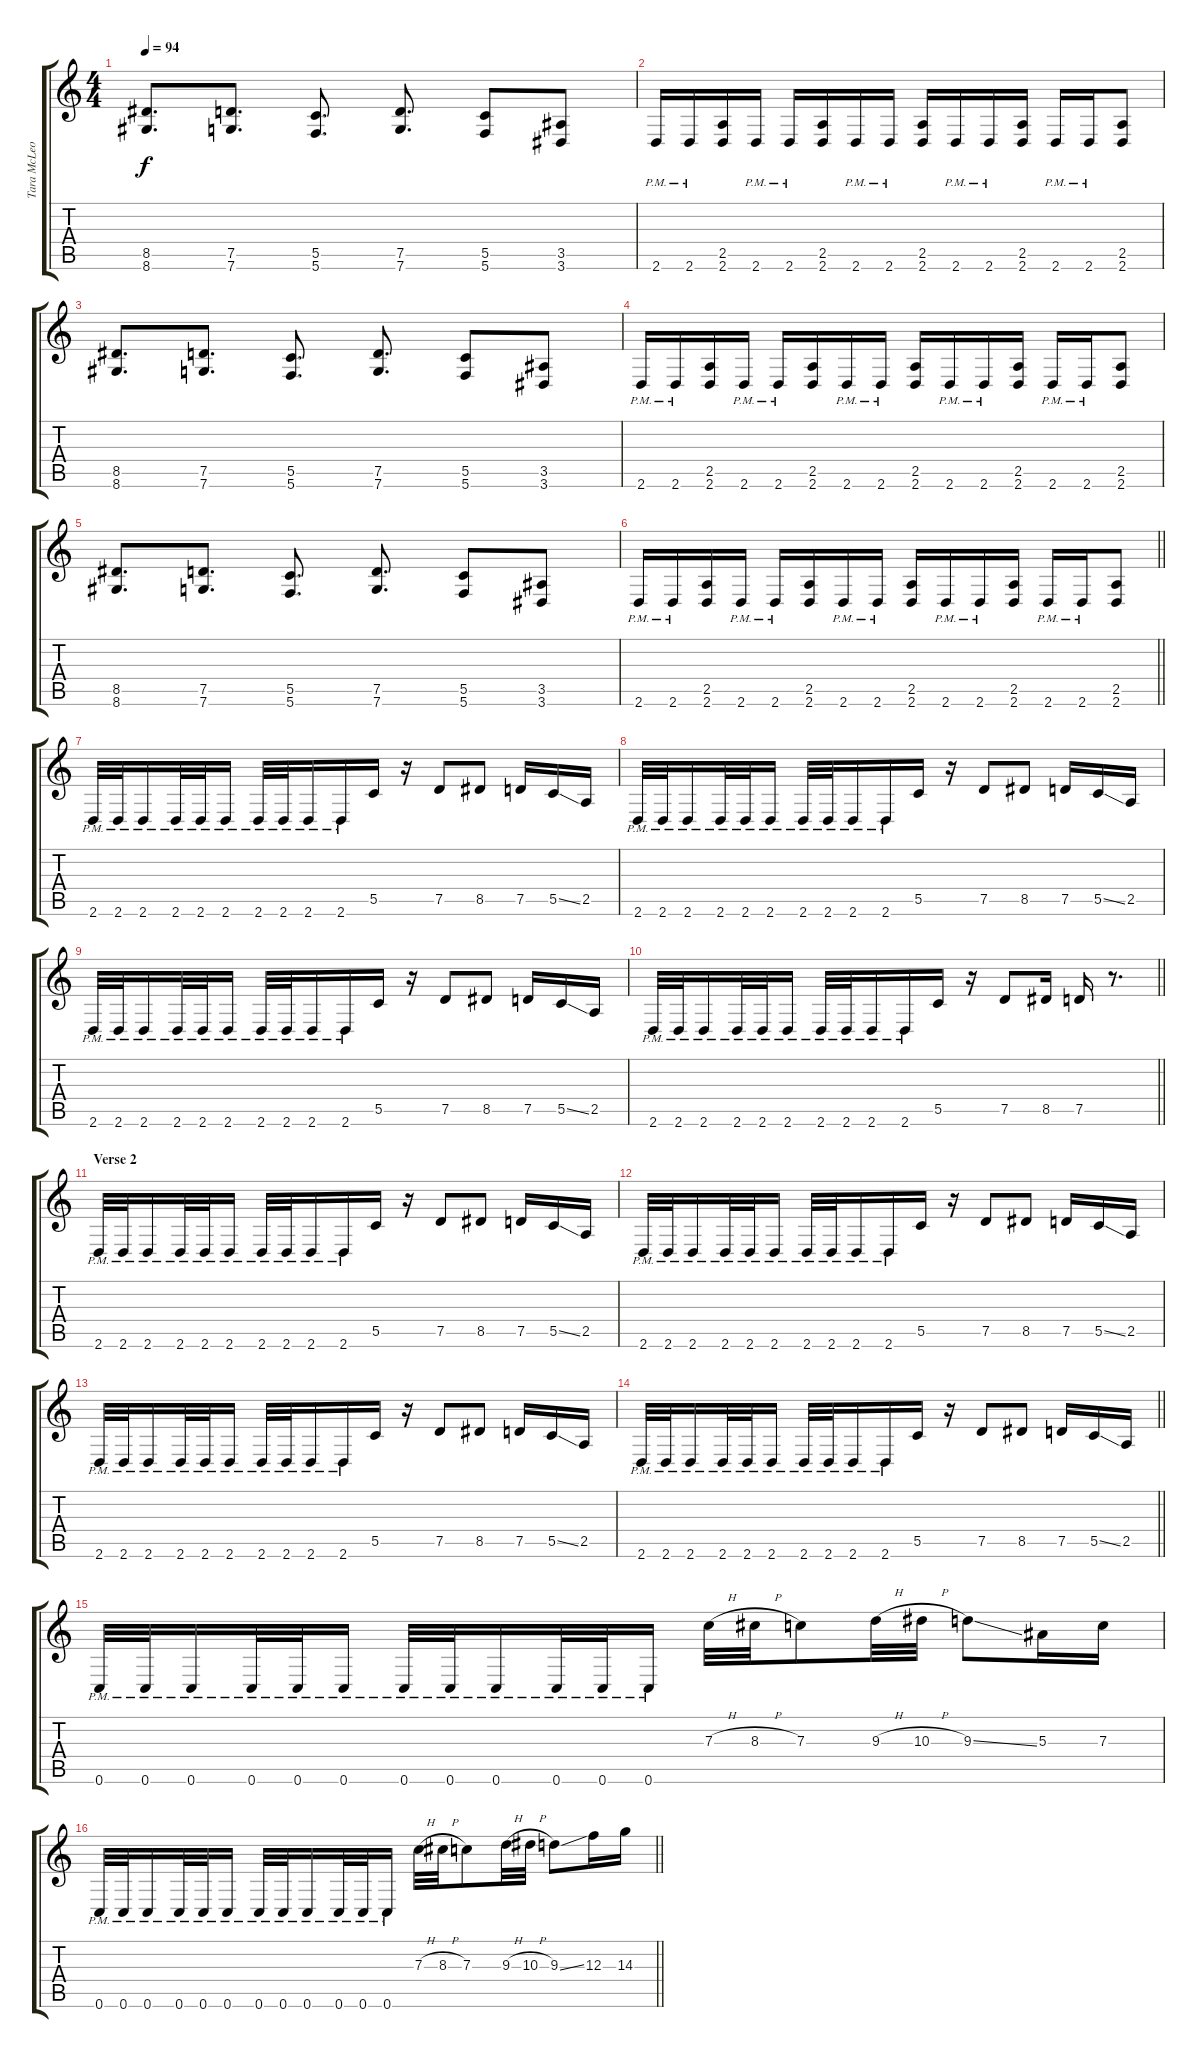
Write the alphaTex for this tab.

\track ("Tara McLeod" "Tara McLeo") {instrument distortionguitar}
\staff {score tabs}
\tuning (D4 A3 F3 C3 G2 C2) {hide}
\ts (4 4)
\tempo 94
\clef g2
\ks c
(8.5 8.6).8{d dy f} (7.5 7.6).8{d} (5.5 5.6).8{d} (7.5 7.6).8{d} (5.5 5.6).8 (3.5 3.6).8 |
2.6{pm}.16 2.6{pm}.16 (2.5 2.6).16 2.6{pm}.16 2.6{pm}.16 (2.5 2.6).16 2.6{pm}.16 2.6{pm}.16 (2.5 2.6).16 2.6{pm}.16 2.6{pm}.16 (2.5 2.6).16 2.6{pm}.16 2.6{pm}.16 (2.5 2.6).8 |
(8.5 8.6).8{d} (7.5 7.6).8{d} (5.5 5.6).8{d} (7.5 7.6).8{d} (5.5 5.6).8 (3.5 3.6).8 |
2.6{pm}.16 2.6{pm}.16 (2.5 2.6).16 2.6{pm}.16 2.6{pm}.16 (2.5 2.6).16 2.6{pm}.16 2.6{pm}.16 (2.5 2.6).16 2.6{pm}.16 2.6{pm}.16 (2.5 2.6).16 2.6{pm}.16 2.6{pm}.16 (2.5 2.6).8 |
(8.5 8.6).8{d} (7.5 7.6).8{d} (5.5 5.6).8{d} (7.5 7.6).8{d} (5.5 5.6).8 (3.5 3.6).8 |
\barLineRight lightlight
2.6{pm}.16 2.6{pm}.16 (2.5 2.6).16 2.6{pm}.16 2.6{pm}.16 (2.5 2.6).16 2.6{pm}.16 2.6{pm}.16 (2.5 2.6).16 2.6{pm}.16 2.6{pm}.16 (2.5 2.6).16 2.6{pm}.16 2.6{pm}.16 (2.5 2.6).8 |
2.6{pm}.32 2.6{pm}.32 2.6{pm}.16 2.6{pm}.32 2.6{pm}.32 2.6{pm}.16 2.6{pm}.32 2.6{pm}.32 2.6{pm}.16 2.6{pm}.16 5.5.16 r.16 7.5.8 8.5.8 7.5.16 5.5{ss}.16 2.5.16 |
2.6{pm}.32 2.6{pm}.32 2.6{pm}.16 2.6{pm}.32 2.6{pm}.32 2.6{pm}.16 2.6{pm}.32 2.6{pm}.32 2.6{pm}.16 2.6{pm}.16 5.5.16 r.16 7.5.8 8.5.8 7.5.16 5.5{ss}.16 2.5.16 |
2.6{pm}.32 2.6{pm}.32 2.6{pm}.16 2.6{pm}.32 2.6{pm}.32 2.6{pm}.16 2.6{pm}.32 2.6{pm}.32 2.6{pm}.16 2.6{pm}.16 5.5.16 r.16 7.5.8 8.5.8 7.5.16 5.5{ss}.16 2.5.16 |
\barLineRight lightlight
2.6{pm}.32 2.6{pm}.32 2.6{pm}.16 2.6{pm}.32 2.6{pm}.32 2.6{pm}.16 2.6{pm}.32 2.6{pm}.32 2.6{pm}.16 2.6{pm}.16 5.5.16 r.16 7.5.8 8.5.16 7.5.16 r.8{d} |
\section ("" "Verse 2")
2.6{pm}.32 2.6{pm}.32 2.6{pm}.16 2.6{pm}.32 2.6{pm}.32 2.6{pm}.16 2.6{pm}.32 2.6{pm}.32 2.6{pm}.16 2.6{pm}.16 5.5.16 r.16 7.5.8 8.5.8 7.5.16 5.5{ss}.16 2.5.16 |
2.6{pm}.32 2.6{pm}.32 2.6{pm}.16 2.6{pm}.32 2.6{pm}.32 2.6{pm}.16 2.6{pm}.32 2.6{pm}.32 2.6{pm}.16 2.6{pm}.16 5.5.16 r.16 7.5.8 8.5.8 7.5.16 5.5{ss}.16 2.5.16 |
2.6{pm}.32 2.6{pm}.32 2.6{pm}.16 2.6{pm}.32 2.6{pm}.32 2.6{pm}.16 2.6{pm}.32 2.6{pm}.32 2.6{pm}.16 2.6{pm}.16 5.5.16 r.16 7.5.8 8.5.8 7.5.16 5.5{ss}.16 2.5.16 |
\barLineRight lightlight
2.6{pm}.32 2.6{pm}.32 2.6{pm}.16 2.6{pm}.32 2.6{pm}.32 2.6{pm}.16 2.6{pm}.32 2.6{pm}.32 2.6{pm}.16 2.6{pm}.16 5.5.16 r.16 7.5.8 8.5.8 7.5.16 5.5{ss}.16 2.5.16 |
0.6{pm}.32 0.6{pm}.32 0.6{pm}.16 0.6{pm}.32 0.6{pm}.32 0.6{pm}.16 0.6{pm}.32 0.6{pm}.32 0.6{pm}.16 0.6{pm}.32 0.6{pm}.32 0.6{pm}.16 7.3{h}.32 8.3{h}.32 7.3.8 9.3{h}.32 10.3{h}.32 9.3{ss}.8 5.3.16 7.3.16 |
\barLineRight lightlight
0.6{pm}.32 0.6{pm}.32 0.6{pm}.16 0.6{pm}.32 0.6{pm}.32 0.6{pm}.16 0.6{pm}.32 0.6{pm}.32 0.6{pm}.16 0.6{pm}.32 0.6{pm}.32 0.6{pm}.16 7.3{h}.32 8.3{h}.32 7.3.8 9.3{h}.32 10.3{h}.32 9.3{ss}.8 12.3.16 14.3.16
